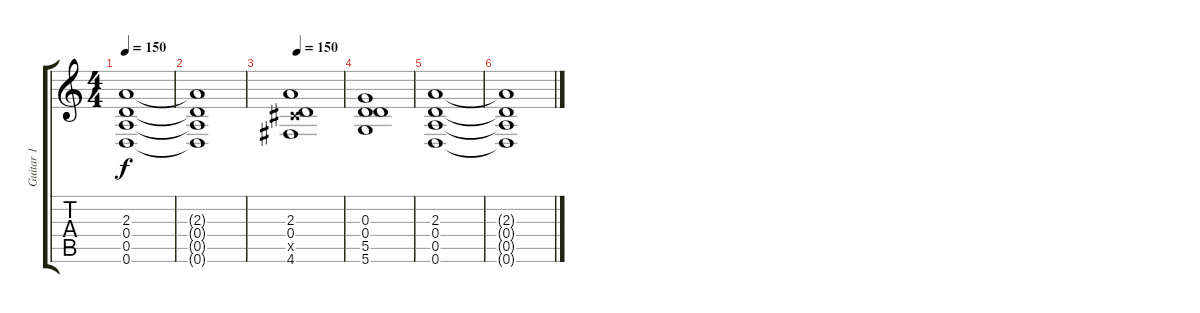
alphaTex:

\track ("Guitar 1" "Guitar 1") {instrument overdrivenguitar}
\staff {score tabs}
\tuning (E4 B3 G3 D3 A2 D2) {hide}
\ts (4 4)
\tempo 150
\clef g2
\ks c
(2.3 0.4 0.5 0.6).1{dy f} |
(2.3{t} 0.4{t} 0.5{t} 0.6{t}).1 |
\tempo 150
(2.3 0.4 4.5{x} 4.6).1 |
(0.3 0.4 5.5 5.6).1 |
(2.3 0.4 0.5 0.6).1 |
(2.3{t} 0.4{t} 0.5{t} 0.6{t}).1
